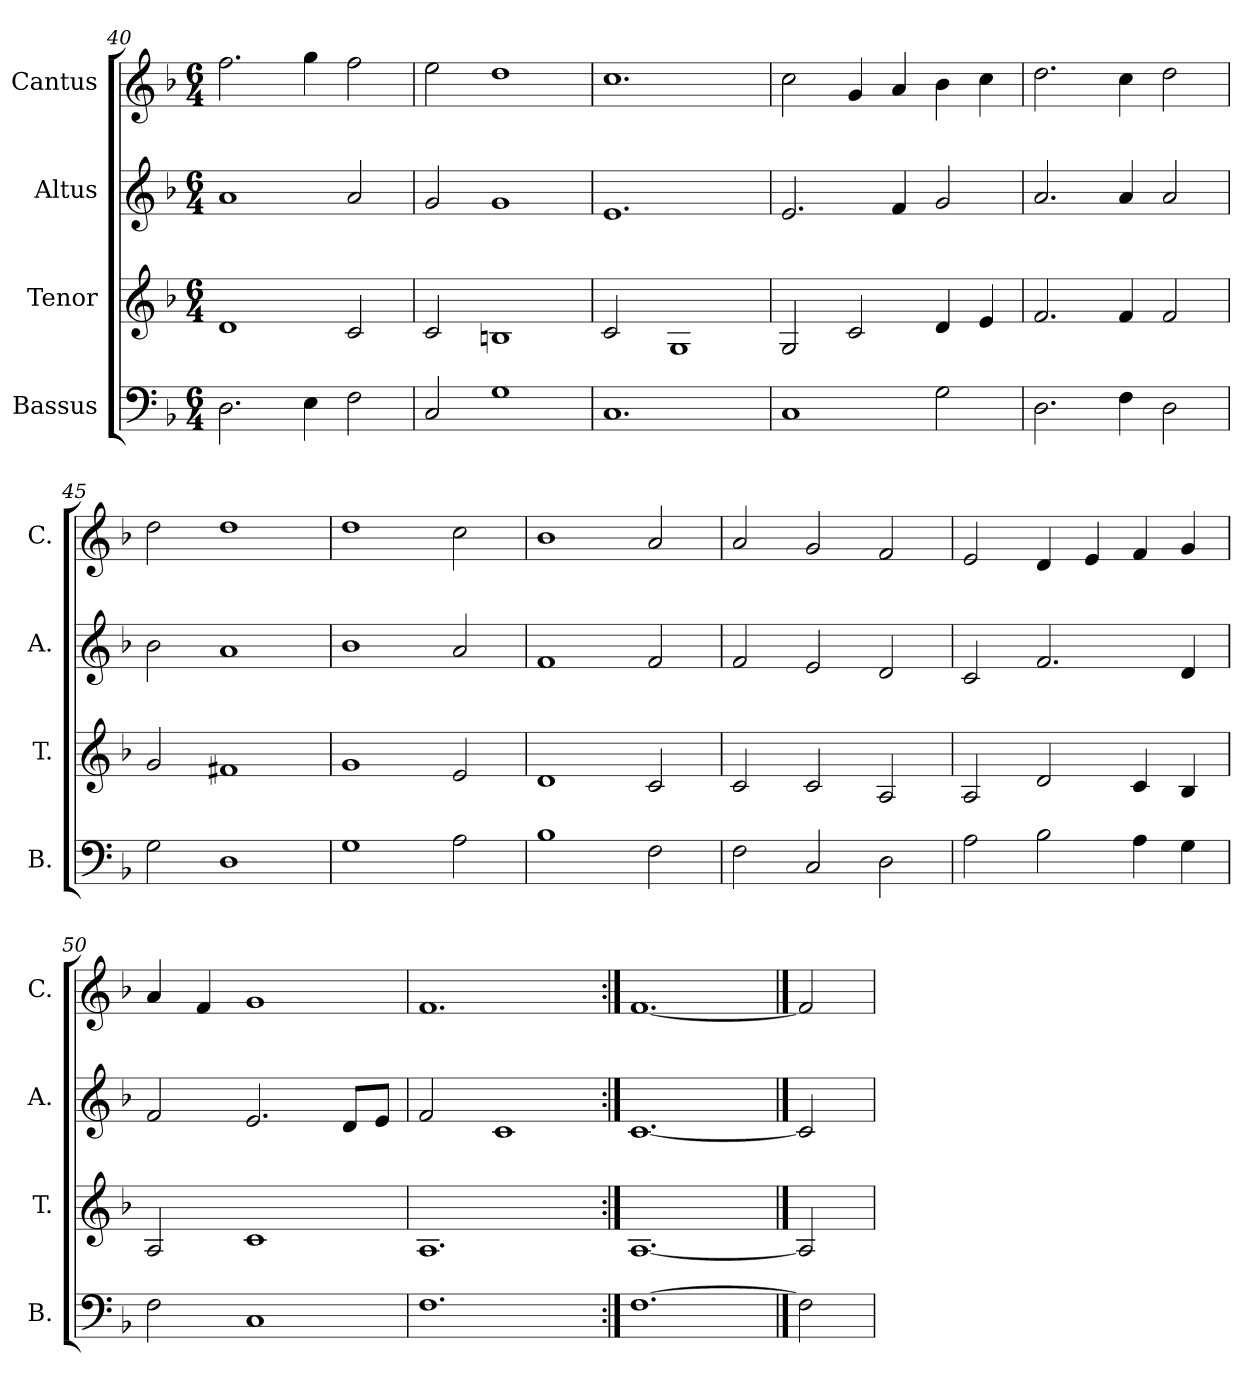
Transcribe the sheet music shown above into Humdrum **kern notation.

**kern	**kern	**kern	**kern
*part4	*part3	*part2	*part1
*staff4	*staff3	*staff2	*staff1
*I"Bassus	*I"Tenor	*I"Altus	*I"Cantus
*I'B.	*I'T.	*I'A.	*I'C.
*clefF4	*clefG2	*clefG2	*clefG2
*k[b-]	*k[b-]	*k[b-]	*k[b-]
*F:	*F:	*F:	*F:
*M6/4	*M6/4	*M6/4	*M6/4
=40	=40	=40	=40
2.D\	1d	1a	2.ff\
4E\	.	.	4gg\
2F\	2c/	2a/	2ff\
=41	=41	=41	=41
2C/	2c/	2g/	2ee\
1G	1Bn	1g	1dd
=42	=42	=42	=42
1.C	2c/	1.e	1.cc
.	1G	.	.
!!LO:LB:g=z
=43	=43	=43	=43
1C	2G/	2.e/	2cc\
.	2c/	.	4g/
.	.	4f/	4a/
2G\	4d/	2g/	4b-\
.	4e/	.	4cc\
=44	=44	=44	=44
2.D\	2.f/	2.a/	2.dd\
4F\	4f/	4a/	4cc\
2D\	2f/	2a/	2dd\
=45	=45	=45	=45
2G\	2g/	2b-\	2dd\
1D	1f#X	1a	1dd
=46	=46	=46	=46
1G	1g	1b-	1dd
2A\	2e/	2a/	2cc\
=47	=47	=47	=47
1B-	1d	1f	1b-
2F\	2c/	2f/	2a/
=48	=48	=48	=48
2F\	2c/	2f/	2a/
2C/	2c/	2e/	2g/
2D\	2A/	2d/	2f/
=49	=49	=49	=49
2A\	2A/	2c/	2e/
2B-\	2d/	2.f/	4d/
.	.	.	4e/
4A\	4c/	.	4f/
4G\	4B-/	4d/	4g/
=50	=50	=50	=50
2F\	2A/	2f/	4a/
.	.	.	4f/
1C	1c	2.e/	1g
.	.	8d/L	.
.	.	8e/J	.
=51	=51	=51	=51
1.F	1.A	2f/	1.f
.	.	1c	.
=52:|!	=52:|!	=52:|!	=52:|!
[1.F	[1.A	[1.c	[1.f
==53	==53	==53	==53
2F]	2A]	2c]	2f]
=	=	=	=
*-	*-	*-	*-
